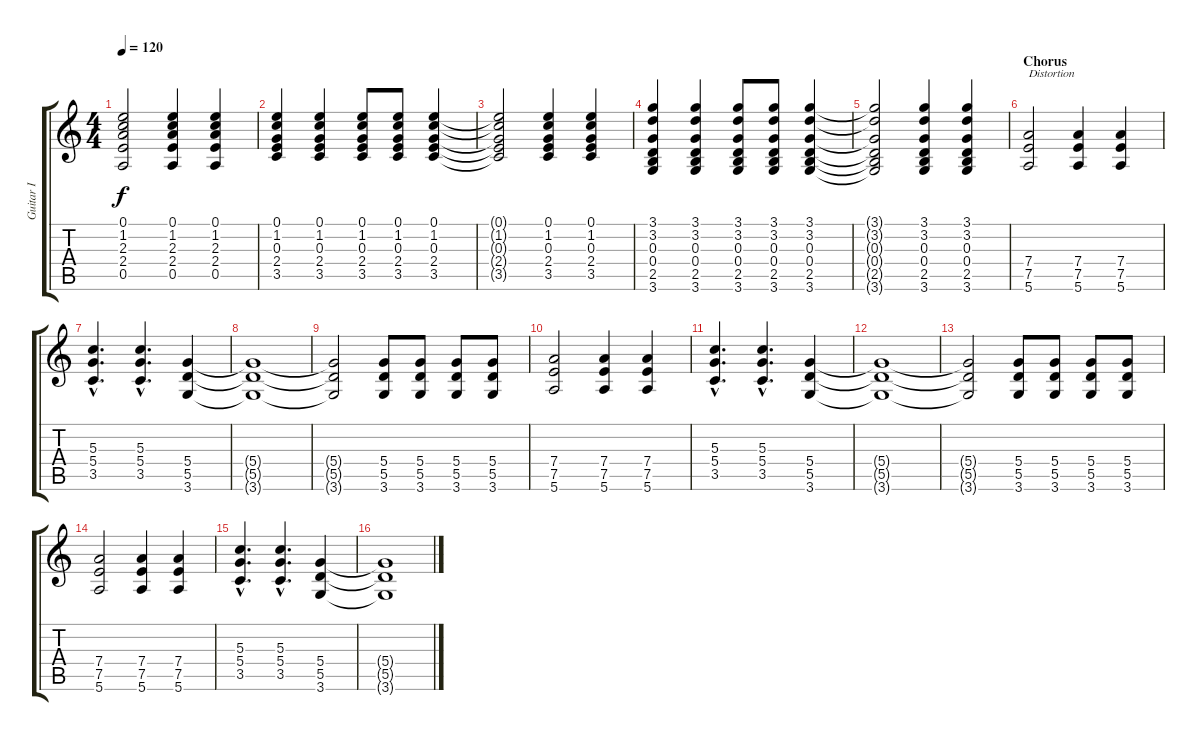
\track ("Guitar I" "Guitar I") {instrument acousticguitarnylon}
\staff {score tabs}
\tuning (E4 B3 G3 D3 A2 E2) {hide}
\ts (4 4)
\tempo 120
\clef g2
\ks c
(0.1{t} 1.2{t} 2.3{t} 2.4{t} 0.5{t}).2{dy f} (0.1 1.2 2.3 2.4 0.5).4 (0.1 1.2 2.3 2.4 0.5).4 |
(0.1 1.2 0.3 2.4 3.5).4 (0.1 1.2 0.3 2.4 3.5).4 (0.1 1.2 0.3 2.4 3.5).8 (0.1 1.2 0.3 2.4 3.5).8 (0.1 1.2 0.3 2.4 3.5).4 |
(0.1{t} 1.2{t} 0.3{t} 2.4{t} 3.5{t}).2 (0.1 1.2 0.3 2.4 3.5).4 (0.1 1.2 0.3 2.4 3.5).4 |
(3.1 3.2 0.3 0.4 2.5 3.6).4 (3.1 3.2 0.3 0.4 2.5 3.6).4 (3.1 3.2 0.3 0.4 2.5 3.6).8 (3.1 3.2 0.3 0.4 2.5 3.6).8 (3.1 3.2 0.3 0.4 2.5 3.6).4 |
(3.1{t} 3.2{t} 0.3{t} 0.4{t} 2.5{t} 3.6{t}).2 (3.1 3.2 0.3 0.4 2.5 3.6).4 (3.1 3.2 0.3 0.4 2.5 3.6).4 |
\section ("" "Chorus")
(7.4 7.5 5.6).2{txt "Distortion" volume 13 instrument distortionguitar} (7.4 7.5 5.6).4 (7.4 7.5 5.6).4 |
(5.3{hac} 5.4{hac} 3.5{hac}).4{d} (5.3{hac} 5.4{hac} 3.5{hac}).4{d} (5.4 5.5 3.6).4 |
(5.4{t} 5.5{t} 3.6{t}).1 |
(5.4{t} 5.5{t} 3.6{t}).2 (5.4 5.5 3.6).8 (5.4 5.5 3.6).8 (5.4 5.5 3.6).8 (5.4 5.5 3.6).8 |
(7.4 7.5 5.6).2 (7.4 7.5 5.6).4 (7.4 7.5 5.6).4 |
(5.3{hac} 5.4{hac} 3.5{hac}).4{d} (5.3{hac} 5.4{hac} 3.5{hac}).4{d} (5.4 5.5 3.6).4 |
(5.4{t} 5.5{t} 3.6{t}).1 |
(5.4{t} 5.5{t} 3.6{t}).2 (5.4 5.5 3.6).8 (5.4 5.5 3.6).8 (5.4 5.5 3.6).8 (5.4 5.5 3.6).8 |
(7.4 7.5 5.6).2 (7.4 7.5 5.6).4 (7.4 7.5 5.6).4 |
(5.3{hac} 5.4{hac} 3.5{hac}).4{d} (5.3{hac} 5.4{hac} 3.5{hac}).4{d} (5.4 5.5 3.6).4 |
(5.4{t} 5.5{t} 3.6{t}).1
